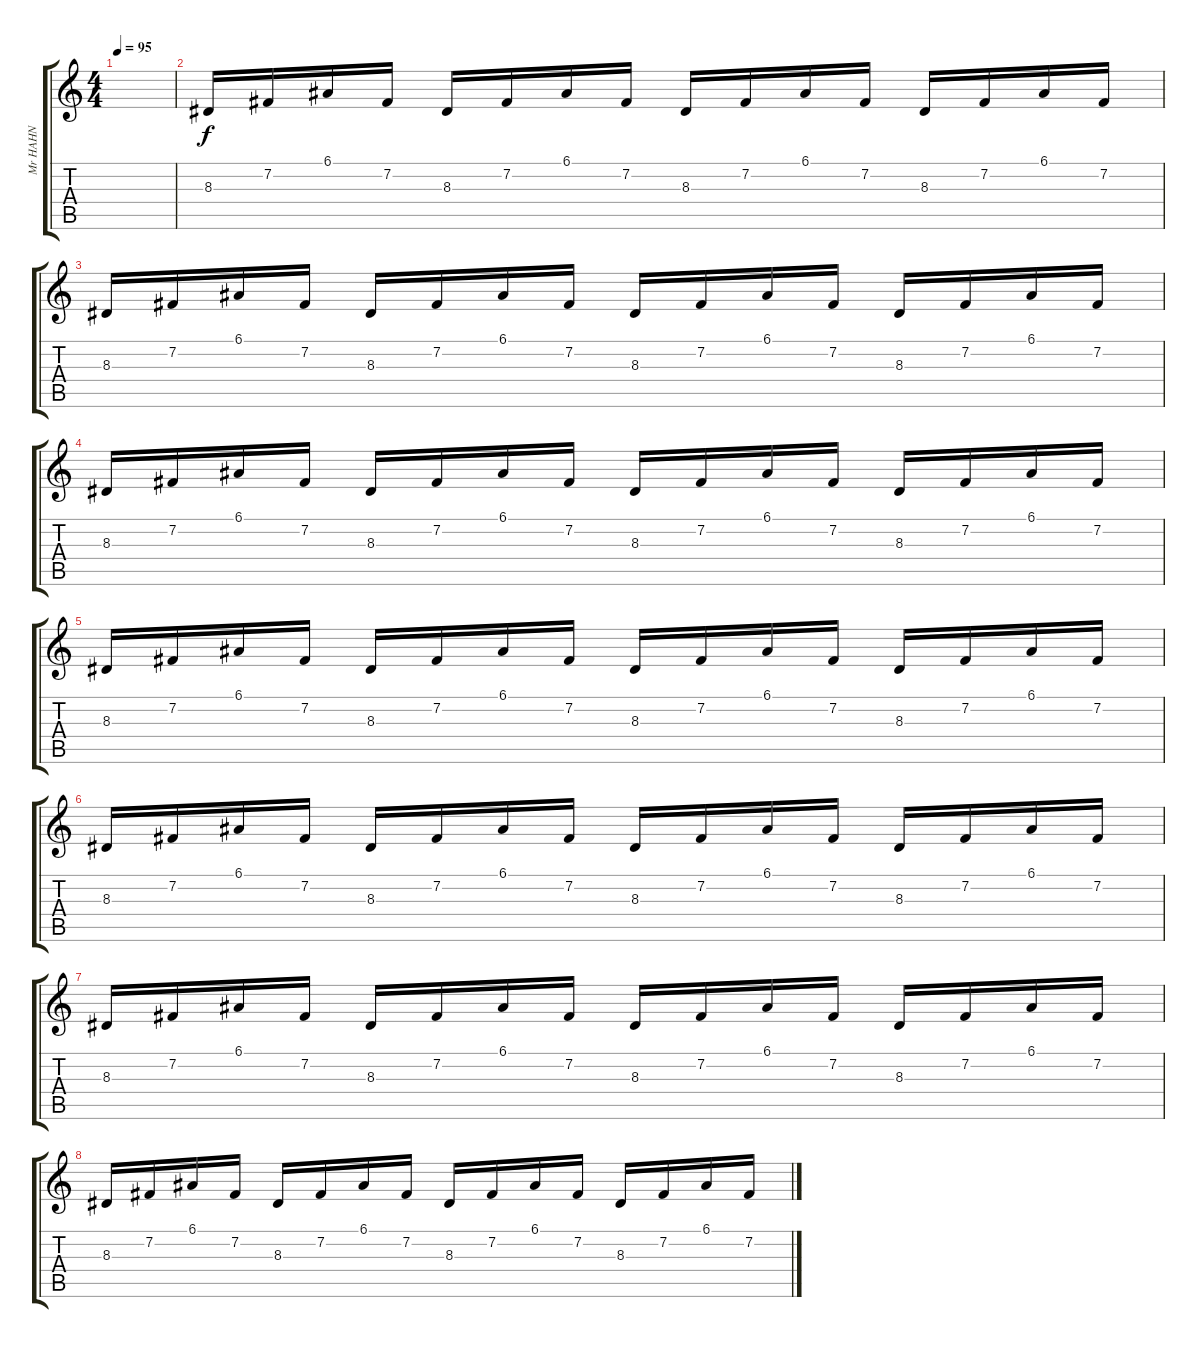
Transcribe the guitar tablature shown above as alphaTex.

\track ("Mr HAHN" "Mr HAHN") {instrument pad2warm}
\staff {score tabs}
\tuning (E4 B3 G3 D3 A2 E2) {hide}
\ts (4 4)
\tempo 95
\clef g2
\ks c
|
8.3.16 7.2.16 6.1.16 7.2.16 8.3.16 7.2.16 6.1.16 7.2.16 8.3.16 7.2.16 6.1.16 7.2.16 8.3.16 7.2.16 6.1.16 7.2.16 |
8.3.16 7.2.16 6.1.16 7.2.16 8.3.16 7.2.16 6.1.16 7.2.16 8.3.16 7.2.16 6.1.16 7.2.16 8.3.16 7.2.16 6.1.16 7.2.16 |
8.3.16 7.2.16 6.1.16 7.2.16 8.3.16 7.2.16 6.1.16 7.2.16 8.3.16 7.2.16 6.1.16 7.2.16 8.3.16 7.2.16 6.1.16 7.2.16 |
8.3.16 7.2.16 6.1.16 7.2.16 8.3.16 7.2.16 6.1.16 7.2.16 8.3.16 7.2.16 6.1.16 7.2.16 8.3.16 7.2.16 6.1.16 7.2.16 |
8.3.16 7.2.16 6.1.16 7.2.16 8.3.16 7.2.16 6.1.16 7.2.16 8.3.16 7.2.16 6.1.16 7.2.16 8.3.16 7.2.16 6.1.16 7.2.16 |
8.3.16 7.2.16 6.1.16 7.2.16 8.3.16 7.2.16 6.1.16 7.2.16 8.3.16 7.2.16 6.1.16 7.2.16 8.3.16 7.2.16 6.1.16 7.2.16 |
8.3.16 7.2.16 6.1.16 7.2.16 8.3.16 7.2.16 6.1.16 7.2.16 8.3.16 7.2.16 6.1.16 7.2.16 8.3.16 7.2.16 6.1.16 7.2.16
